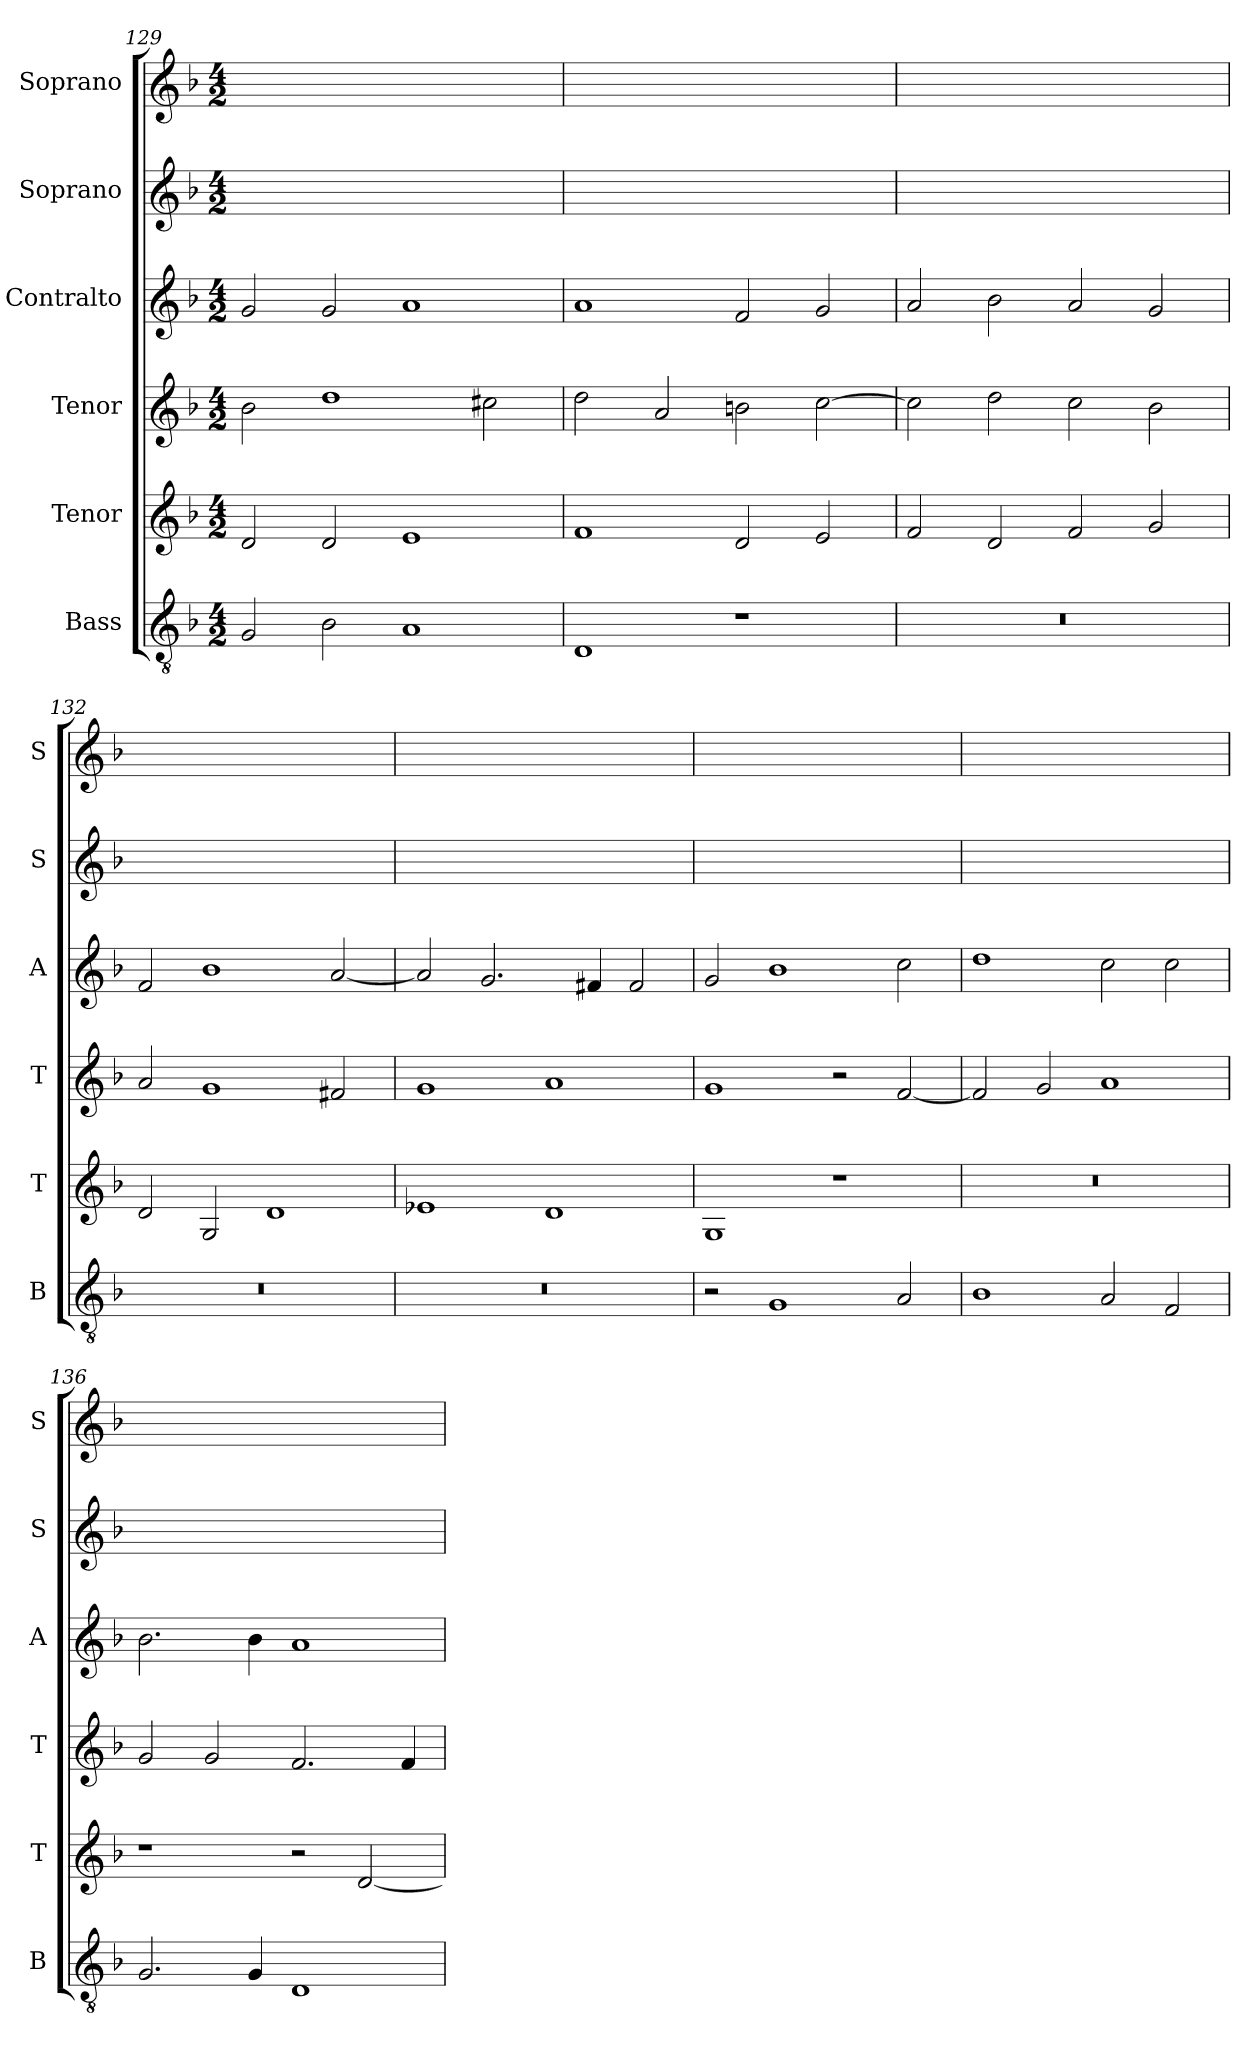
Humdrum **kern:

**kern	**kern	**kern	**kern	**kern	**kern
*part6	*part5	*part4	*part3	*part2	*part1
*staff6	*staff5	*staff4	*staff3	*staff2	*staff1
*I"Bass	*I"Tenor	*I"Tenor	*I"Contralto	*I"Soprano	*I"Soprano
*I'B	*I'T	*I'T	*I'A	*I'S	*I'S
*clefGv2	*clefG2	*clefG2	*clefG2	*clefG2	*clefG2
*k[b-]	*k[b-]	*k[b-]	*k[b-]	*k[b-]	*k[b-]
*G:dor	*G:dor	*G:dor	*G:dor	*G:dor	*G:dor
*M4/2	*M4/2	*M4/2	*M4/2	*M4/2	*M4/2
=129	=129	=129	=129	=129	=129
2G	2d	2b-	2g	0ryy	0ryy
2B-	2d	1dd	2g	.	.
1A	1e	.	1a	.	.
.	.	2cc#X	.	.	.
=130	=130	=130	=130	=130	=130
1D	1f	2dd	1a	0ryy	0ryy
.	.	2a	.	.	.
1r	2d	2bn	2f	.	.
.	2e	[2cc	2g	.	.
=131	=131	=131	=131	=131	=131
0r	2f	2cc]	2a	0ryy	0ryy
.	2d	2dd	2b-	.	.
.	2f	2cc	2a	.	.
.	2g	2b-	2g	.	.
=132	=132	=132	=132	=132	=132
0r	2d	2a	2f	0ryy	0ryy
.	2G	1g	1b-	.	.
.	1d	.	.	.	.
.	.	2f#X	[2a	.	.
=133	=133	=133	=133	=133	=133
0r	1e-X	1g	2a]	0ryy	0ryy
.	.	.	2.g	.	.
.	1d	1a	.	.	.
.	.	.	4f#X	.	.
.	.	.	2f#	.	.
=134	=134	=134	=134	=134	=134
2r	1G	1g	2g	0ryy	0ryy
1G	.	.	1b-	.	.
.	1r	2r	.	.	.
2A	.	[2f	2cc	.	.
=135	=135	=135	=135	=135	=135
1B-	0r	2f]	1dd	0ryy	0ryy
.	.	2g	.	.	.
2A	.	1a	2cc	.	.
2F	.	.	2cc	.	.
=136	=136	=136	=136	=136	=136
2.G	1r	2g	2.b-	0ryy	0ryy
.	.	2g	.	.	.
4G	.	.	4b-	.	.
1D	2r	2.f	1a	.	.
.	[2d	.	.	.	.
.	.	4f	.	.	.
=	=	=	=	=	=
*-	*-	*-	*-	*-	*-
